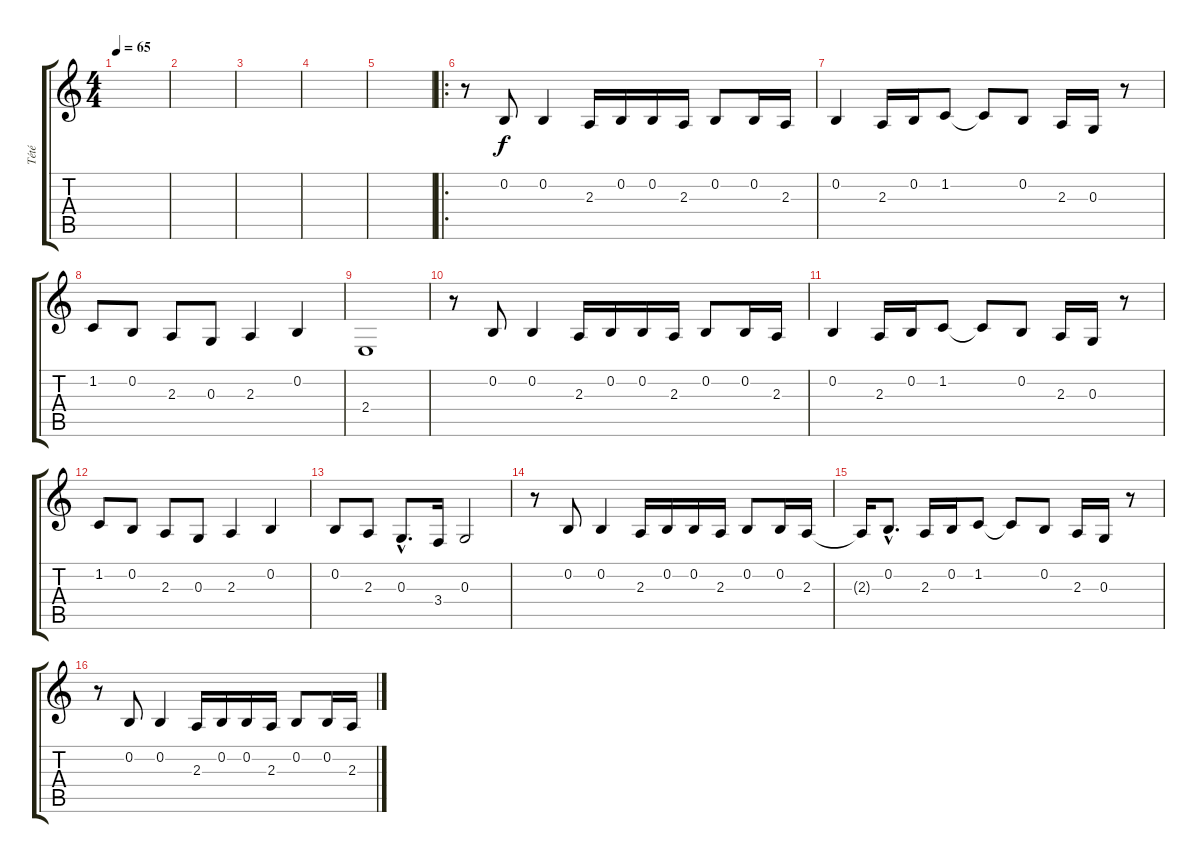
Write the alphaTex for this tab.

\track ("Tété" "Tété") {instrument lead8bassandlead}
\staff {score tabs}
\tuning (E4 B3 G3 D3 A2 E2) {hide}
\ts (4 4)
\tempo 65
\clef g2
\ks c
|
|
|
|
|
\ro
r.8 0.2.8 0.2.4 2.3.16 0.2.16 0.2.16 2.3.16 0.2.8 0.2.16 2.3.16 |
0.2.4 2.3.16 0.2.16 1.2.8 1.2{t}.8 0.2.8 2.3.16 0.3.16 r.8 |
1.2.8 0.2.8 2.3.8 0.3.8 2.3.4 0.2.4 |
2.4.1 |
r.8 0.2.8 0.2.4 2.3.16 0.2.16 0.2.16 2.3.16 0.2.8 0.2.16 2.3.16 |
0.2.4 2.3.16 0.2.16 1.2.8 1.2{t}.8 0.2.8 2.3.16 0.3.16 r.8 |
1.2.8 0.2.8 2.3.8 0.3.8 2.3.4 0.2.4 |
0.2.8 2.3.8 0.3{hac}.8{d} 3.4.16 0.3.2 |
r.8 0.2.8 0.2.4 2.3.16 0.2.16 0.2.16 2.3.16 0.2.8 0.2.16 2.3.16 |
2.3{t}.16 0.2{hac}.8{d} 2.3.16 0.2.16 1.2.8 1.2{t}.8 0.2.8 2.3.16 0.3.16 r.8 |
r.8 0.2.8 0.2.4 2.3.16 0.2.16 0.2.16 2.3.16 0.2.8 0.2.16 2.3.16
